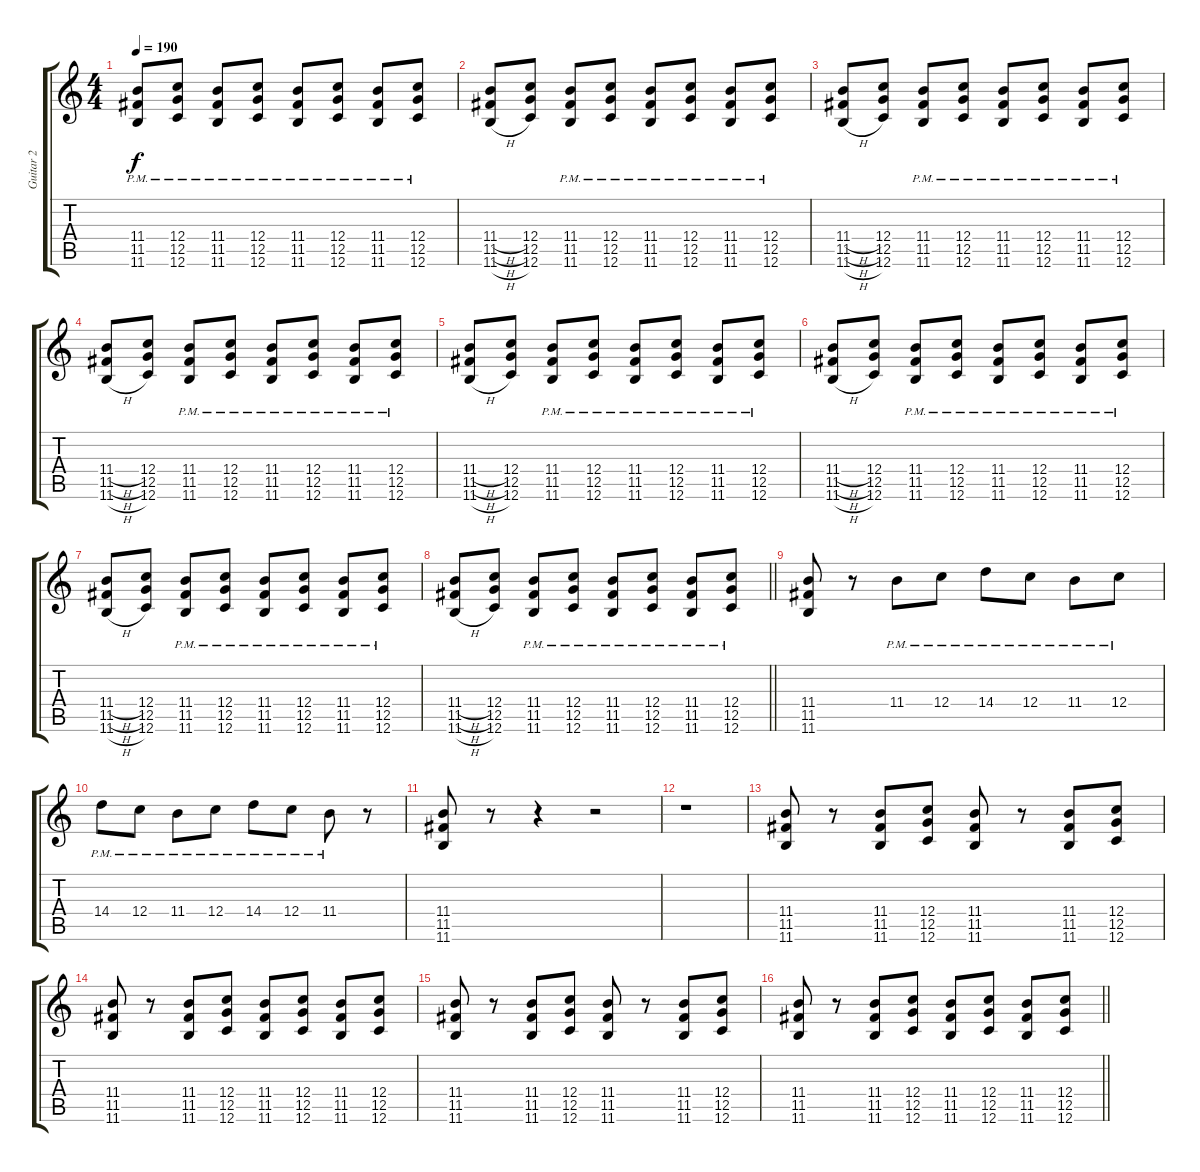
\track ("Guitar 2" "Guitar 2") {instrument distortionguitar}
\staff {score tabs}
\tuning (D4 A3 F3 C3 G2 C2) {hide}
\ts (4 4)
\tempo 190
\clef g2
\ks c
(11.4{pm} 11.5{pm} 11.6{pm}).8{dy f} (12.4{pm} 12.5{pm} 12.6{pm}).8 (11.4{pm} 11.5{pm} 11.6{pm}).8 (12.4{pm} 12.5{pm} 12.6{pm}).8 (11.4{pm} 11.5{pm} 11.6{pm}).8 (12.4{pm} 12.5{pm} 12.6{pm}).8 (11.4{pm} 11.5{pm} 11.6{pm}).8 (12.4{pm} 12.5{pm} 12.6{pm}).8 |
(11.4{h} 11.5{h} 11.6{h}).8 (12.4 12.5 12.6).8 (11.4{pm} 11.5{pm} 11.6{pm}).8 (12.4{pm} 12.5{pm} 12.6{pm}).8 (11.4{pm} 11.5{pm} 11.6{pm}).8 (12.4{pm} 12.5{pm} 12.6{pm}).8 (11.4{pm} 11.5{pm} 11.6{pm}).8 (12.4{pm} 12.5{pm} 12.6{pm}).8 |
(11.4{h} 11.5{h} 11.6{h}).8 (12.4 12.5 12.6).8 (11.4{pm} 11.5{pm} 11.6{pm}).8 (12.4{pm} 12.5{pm} 12.6{pm}).8 (11.4{pm} 11.5{pm} 11.6{pm}).8 (12.4{pm} 12.5{pm} 12.6{pm}).8 (11.4{pm} 11.5{pm} 11.6{pm}).8 (12.4{pm} 12.5{pm} 12.6{pm}).8 |
(11.4{h} 11.5{h} 11.6{h}).8 (12.4 12.5 12.6).8 (11.4{pm} 11.5{pm} 11.6{pm}).8 (12.4{pm} 12.5{pm} 12.6{pm}).8 (11.4{pm} 11.5{pm} 11.6{pm}).8 (12.4{pm} 12.5{pm} 12.6{pm}).8 (11.4{pm} 11.5{pm} 11.6{pm}).8 (12.4{pm} 12.5{pm} 12.6{pm}).8 |
(11.4{h} 11.5{h} 11.6{h}).8 (12.4 12.5 12.6).8 (11.4{pm} 11.5{pm} 11.6{pm}).8 (12.4{pm} 12.5{pm} 12.6{pm}).8 (11.4{pm} 11.5{pm} 11.6{pm}).8 (12.4{pm} 12.5{pm} 12.6{pm}).8 (11.4{pm} 11.5{pm} 11.6{pm}).8 (12.4{pm} 12.5{pm} 12.6{pm}).8 |
(11.4{h} 11.5{h} 11.6{h}).8 (12.4 12.5 12.6).8 (11.4{pm} 11.5{pm} 11.6{pm}).8 (12.4{pm} 12.5{pm} 12.6{pm}).8 (11.4{pm} 11.5{pm} 11.6{pm}).8 (12.4{pm} 12.5{pm} 12.6{pm}).8 (11.4{pm} 11.5{pm} 11.6{pm}).8 (12.4{pm} 12.5{pm} 12.6{pm}).8 |
(11.4{h} 11.5{h} 11.6{h}).8 (12.4 12.5 12.6).8 (11.4{pm} 11.5{pm} 11.6{pm}).8 (12.4{pm} 12.5{pm} 12.6{pm}).8 (11.4{pm} 11.5{pm} 11.6{pm}).8 (12.4{pm} 12.5{pm} 12.6{pm}).8 (11.4{pm} 11.5{pm} 11.6{pm}).8 (12.4{pm} 12.5{pm} 12.6{pm}).8 |
\barLineRight lightlight
(11.4{h} 11.5{h} 11.6{h}).8 (12.4 12.5 12.6).8 (11.4{pm} 11.5{pm} 11.6{pm}).8 (12.4{pm} 12.5{pm} 12.6{pm}).8 (11.4{pm} 11.5{pm} 11.6{pm}).8 (12.4{pm} 12.5{pm} 12.6{pm}).8 (11.4{pm} 11.5{pm} 11.6{pm}).8 (12.4{pm} 12.5{pm} 12.6{pm}).8 |
(11.4 11.5 11.6).8 r.8 11.4{pm}.8 12.4{pm}.8 14.4{pm}.8 12.4{pm}.8 11.4{pm}.8 12.4{pm}.8 |
14.4{pm}.8 12.4{pm}.8 11.4{pm}.8 12.4{pm}.8 14.4{pm}.8 12.4{pm}.8 11.4{pm}.8 r.8 |
(11.4 11.5 11.6).8 r.8 r.4 r.2 |
r.1 |
(11.4 11.5 11.6).8 r.8 (11.4 11.5 11.6).8 (12.4 12.5 12.6).8 (11.4 11.5 11.6).8 r.8 (11.4 11.5 11.6).8 (12.4 12.5 12.6).8 |
(11.4 11.5 11.6).8 r.8 (11.4 11.5 11.6).8 (12.4 12.5 12.6).8 (11.4 11.5 11.6).8 (12.4 12.5 12.6).8 (11.4 11.5 11.6).8 (12.4 12.5 12.6).8 |
(11.4 11.5 11.6).8 r.8 (11.4 11.5 11.6).8 (12.4 12.5 12.6).8 (11.4 11.5 11.6).8 r.8 (11.4 11.5 11.6).8 (12.4 12.5 12.6).8 |
\barLineRight lightlight
(11.4 11.5 11.6).8 r.8 (11.4 11.5 11.6).8 (12.4 12.5 12.6).8 (11.4 11.5 11.6).8 (12.4 12.5 12.6).8 (11.4 11.5 11.6).8 (12.4 12.5 12.6).8
